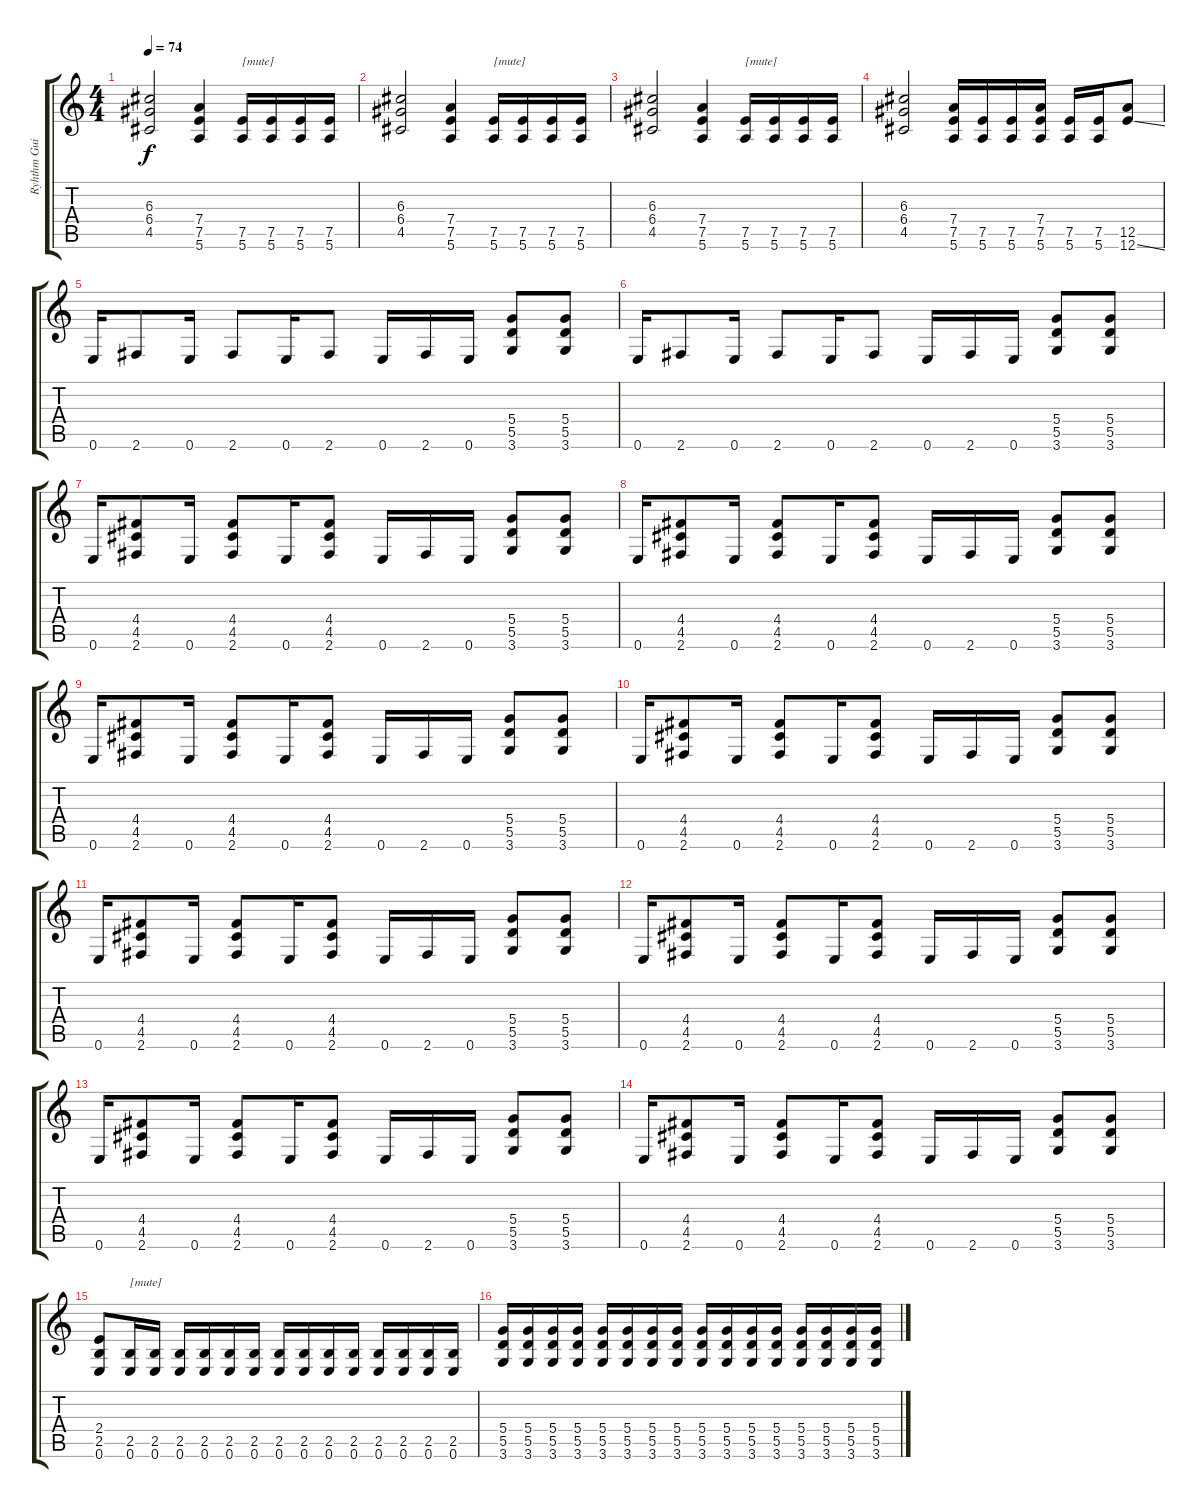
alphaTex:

\track ("Ryhthm Guitar" "Ryhthm Gui") {instrument distortionguitar}
\staff {score tabs}
\tuning (E4 B3 G3 D3 A2 E2) {hide}
\ts (4 4)
\tempo 74
\clef g2
\ks c
(6.3 6.4 4.5).2{dy f} (7.4 7.5 5.6).4 (7.5 5.6).16{txt "[mute]"} (7.5 5.6).16 (7.5 5.6).16 (7.5 5.6).16 |
(6.3 6.4 4.5).2 (7.4 7.5 5.6).4 (7.5 5.6).16{txt "[mute]"} (7.5 5.6).16 (7.5 5.6).16 (7.5 5.6).16 |
(6.3 6.4 4.5).2 (7.4 7.5 5.6).4 (7.5 5.6).16{txt "[mute]"} (7.5 5.6).16 (7.5 5.6).16 (7.5 5.6).16 |
(6.3 6.4 4.5).2 (7.4 7.5 5.6).16 (7.5 5.6).16 (7.5 5.6).16 (7.4 7.5 5.6).16 (7.5 5.6).16 (7.5 5.6).16 (12.5 12.6{ss}).8 |
0.6.16 2.6.8 0.6.16 2.6.8 0.6.16 2.6.8 0.6.16 2.6.16 0.6.16 (5.4 5.5 3.6).8 (5.4 5.5 3.6).8 |
0.6.16 2.6.8 0.6.16 2.6.8 0.6.16 2.6.8 0.6.16 2.6.16 0.6.16 (5.4 5.5 3.6).8 (5.4 5.5 3.6).8 |
0.6.16 (4.4 4.5 2.6).8 0.6.16 (4.4 4.5 2.6).8 0.6.16 (4.4 4.5 2.6).8 0.6.16 2.6.16 0.6.16 (5.4 5.5 3.6).8 (5.4 5.5 3.6).8 |
0.6.16 (4.4 4.5 2.6).8 0.6.16 (4.4 4.5 2.6).8 0.6.16 (4.4 4.5 2.6).8 0.6.16 2.6.16 0.6.16 (5.4 5.5 3.6).8 (5.4 5.5 3.6).8 |
0.6.16 (4.4 4.5 2.6).8 0.6.16 (4.4 4.5 2.6).8 0.6.16 (4.4 4.5 2.6).8 0.6.16 2.6.16 0.6.16 (5.4 5.5 3.6).8 (5.4 5.5 3.6).8 |
0.6.16 (4.4 4.5 2.6).8 0.6.16 (4.4 4.5 2.6).8 0.6.16 (4.4 4.5 2.6).8 0.6.16 2.6.16 0.6.16 (5.4 5.5 3.6).8 (5.4 5.5 3.6).8 |
0.6.16 (4.4 4.5 2.6).8 0.6.16 (4.4 4.5 2.6).8 0.6.16 (4.4 4.5 2.6).8 0.6.16 2.6.16 0.6.16 (5.4 5.5 3.6).8 (5.4 5.5 3.6).8 |
0.6.16 (4.4 4.5 2.6).8 0.6.16 (4.4 4.5 2.6).8 0.6.16 (4.4 4.5 2.6).8 0.6.16 2.6.16 0.6.16 (5.4 5.5 3.6).8 (5.4 5.5 3.6).8 |
0.6.16 (4.4 4.5 2.6).8 0.6.16 (4.4 4.5 2.6).8 0.6.16 (4.4 4.5 2.6).8 0.6.16 2.6.16 0.6.16 (5.4 5.5 3.6).8 (5.4 5.5 3.6).8 |
0.6.16 (4.4 4.5 2.6).8 0.6.16 (4.4 4.5 2.6).8 0.6.16 (4.4 4.5 2.6).8 0.6.16 2.6.16 0.6.16 (5.4 5.5 3.6).8 (5.4 5.5 3.6).8 |
(2.4 2.5 0.6).8 (2.5 0.6).16{txt "[mute]"} (2.5 0.6).16 (2.5 0.6).16 (2.5 0.6).16 (2.5 0.6).16 (2.5 0.6).16 (2.5 0.6).16 (2.5 0.6).16 (2.5 0.6).16 (2.5 0.6).16 (2.5 0.6).16 (2.5 0.6).16 (2.5 0.6).16 (2.5 0.6).16 |
(5.4 5.5 3.6).16 (5.4 5.5 3.6).16 (5.4 5.5 3.6).16 (5.4 5.5 3.6).16 (5.4 5.5 3.6).16 (5.4 5.5 3.6).16 (5.4 5.5 3.6).16 (5.4 5.5 3.6).16 (5.4 5.5 3.6).16 (5.4 5.5 3.6).16 (5.4 5.5 3.6).16 (5.4 5.5 3.6).16 (5.4 5.5 3.6).16 (5.4 5.5 3.6).16 (5.4 5.5 3.6).16 (5.4 5.5 3.6).16
